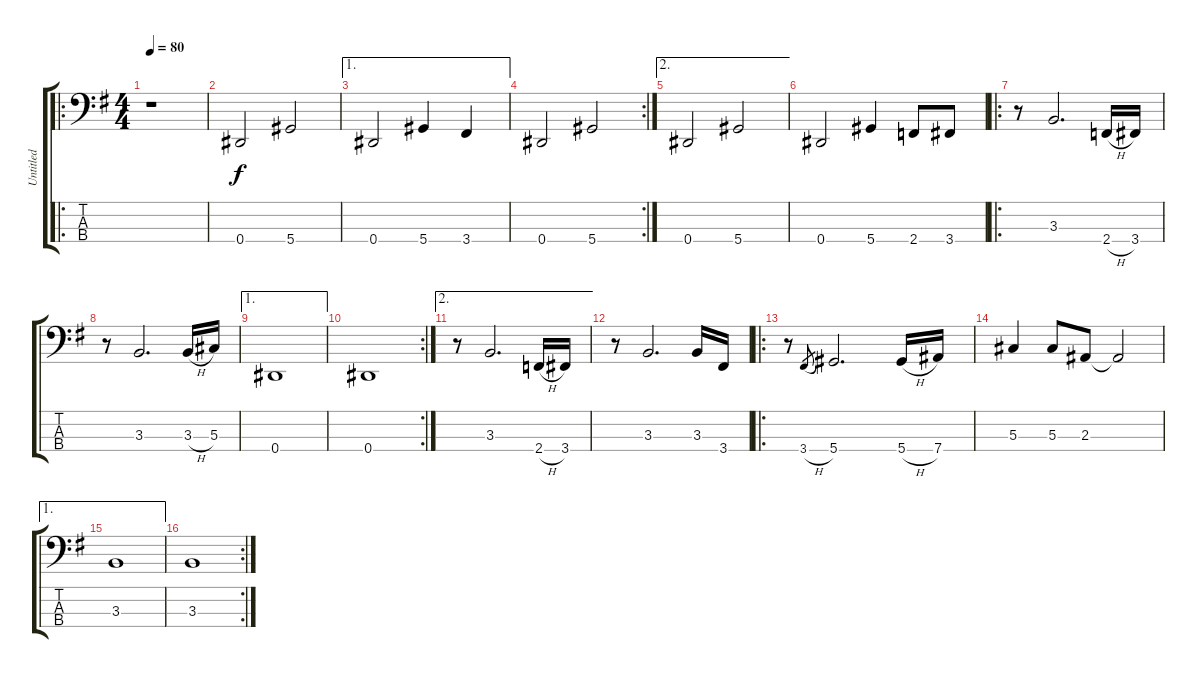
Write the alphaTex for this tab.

\track ("Untitled" "Untitled") {instrument electricbassfinger}
\staff {score tabs}
\tuning (Gb2 Db2 Ab1 Eb1) {hide}
\ro
\ts (4 4)
\tempo 80
\clef f4
\ks g
r.1{dy f instrument electricbassfinger} |
0.4.2 5.4.2 |
\ae 1
0.4.2 5.4.4 3.4.4 |
\rc 2
0.4.2 5.4.2 |
\ae 2
0.4.2 5.4.2 |
0.4.2 5.4.4 2.4.8 3.4.8 |
\ro
r.8 3.3.2{d} 2.4{h}.16 3.4.16 |
r.8 3.3.2{d} 3.3{h}.16 5.3.16 |
\ae 1
0.4.1 |
\rc 2
0.4.1 |
\ae 2
r.8 3.3.2{d} 2.4{h}.16 3.4.16 |
r.8 3.3.2{d} 3.3.16 3.4.16 |
\ro
r.8 3.4{h}.8{gr} 5.4.2{d} 5.4{h}.16 7.4.16 |
5.3.4 5.3.8 2.3.8 2.3{t}.2 |
\ae 1
3.3.1 |
\rc 2
3.3.1
